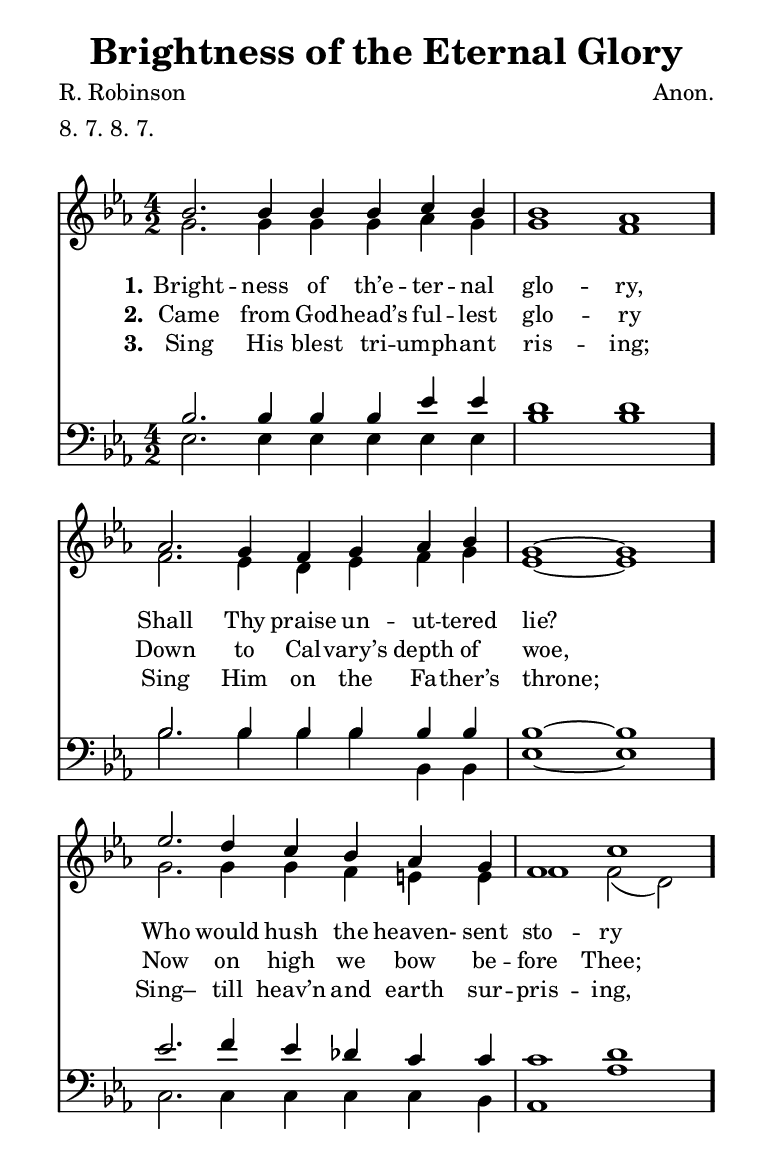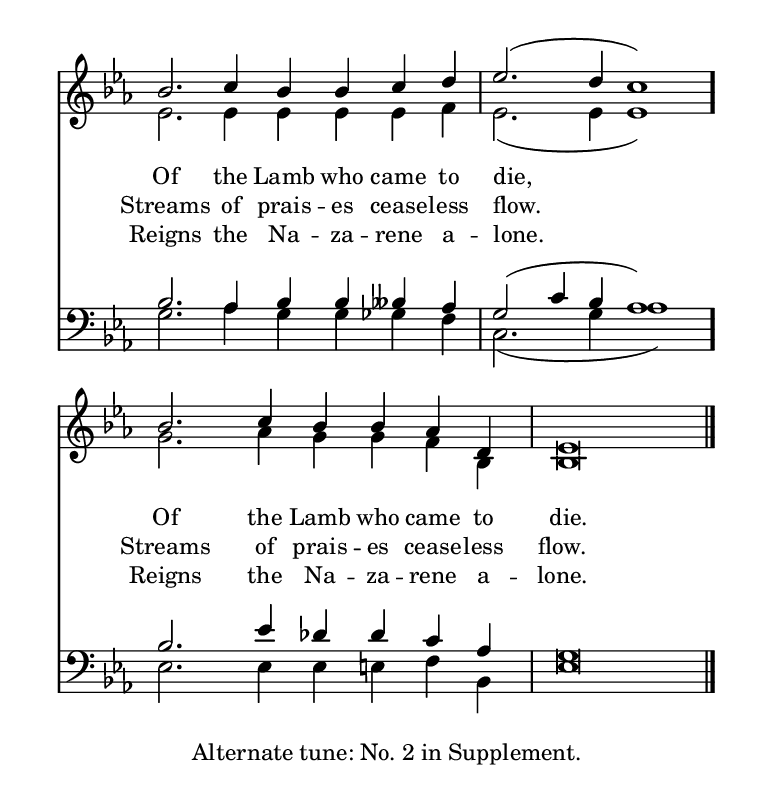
\include "common/global.ily"
\paper {
  \include "common/paper.ily"
  %ragged-bottom = ##t
  ragged-last-bottom = ##t
  systems-per-page = ##f
  %page-count = ##f
}

\header{
  hymnnumber = "152"
  title = "Brightness of the Eternal Glory"
  tunename = "Hamilton"
  meter = "8. 7. 8. 7."
  poet = "R. Robinson"
  composer = "Anon."
  %copyright = ""
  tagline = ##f
}

global = {
  \include "common/overrides.ily"
  \override Staff.TimeSignature.style = #'numbered
  \time 4/2
  \override Score.MetronomeMark.transparent = ##t % hide all fermata changes too
  \tempo 2=80
  \key ees \major
  \autoBeamOff
}

notesSoprano = {
\global
\relative c'' {

  bes2. bes4 bes bes c bes | bes1 aes |
  aes2. g4 f g aes bes | g1 ~ g |
  ees'2. d4 c bes aes g | f1 c' |
  bes2. c4 bes bes c d | ees2.( d4 c1) |
  bes2. c4 bes bes aes d, | ees\breve

  \bar "|."

}
}

notesAlto = {
\global
\relative e' {

  g2. g4 g g aes g | g1 f |
  f2. ees4 d ees f g | ees1 ~ ees |
  g2. g4 g f e e | f1 f2( d) |
  ees2. ees4 ees ees ees f | ees2.( ees4  ees1) |
  g2. aes4 g g f bes, | bes\breve

}
}

notesTenor = {
\global
\relative a {

  bes2. bes4 bes bes ees ees | d1 d |
  bes2. bes4 bes bes bes bes | bes1 ~ bes |
  ees2. f4 ees des c c | c1 d |
  bes2. aes4 bes bes beses aes | g2( c4 bes aes1) |
  bes2. ees4 des des c aes | g\breve

}
}

notesBass = {
\global
\relative f {

  ees2. ees4 ees ees ees ees | bes'1 bes |
  bes2. bes4 bes bes bes, bes | ees1 ~ ees |
  c2. c4 c c c bes | aes1 aes' |
  g2. aes4 g g ges f | c2.( g'4 aes1) |
  ees2. ees4 ees e f bes, | ees\breve

}
}

wordsA = \lyricmode {
\set stanza = "1."

Bright -- ness of th’e -- ter -- nal glo -- ry, \bar "."
Shall Thy praise un -- ut -- tered lie?__ \bar "."
Who would hush the heaven- sent sto -- ry__ \bar "."
%{HIDE>%}Of the Lamb who came to die,__ \bar "." %{<HIDE%}
Of the Lamb who came to die. \bar "."

}

wordsB = \lyricmode {
\set stanza = "2."

Came from God -- head’s ful -- lest glo -- ry
Down to Cal -- vary’s depth of woe,__
Now on high we bow be -- fore Thee;__
%{HIDE>%}Streams of prais -- es cease -- less flow.__ %{<HIDE%}
Streams of prais -- es cease -- less flow.__

}

wordsC = \lyricmode {
\set stanza = "3."

Sing His blest tri -- umph -- ant ris -- ing;
Sing Him on the Fa -- ther’s throne;
Sing– till heav’n and earth sur -- pris -- ing,__
%{HIDE>%}Reigns the Na -- za -- rene a -- lone.__ %{<HIDE%}
Reigns the Na -- za -- rene a -- lone.__

}

\score {
  \context ChoirStaff <<
    \context Staff = upper <<
      \set ChoirStaff.systemStartDelimiter = #'SystemStartBar
      \context Voice  = sopranos { \voiceOne << \notesSoprano >> }
      \context Voice  = altos { \voiceTwo << \notesAlto >> }
      \context Lyrics = one   \lyricsto sopranos \wordsA
      \context Lyrics = two   \lyricsto sopranos \wordsB
      \context Lyrics = three \lyricsto sopranos \wordsC
    >>
    \context Staff = men <<
      \clef bass
      \context Voice  = tenors { \voiceOne << \notesTenor >> }
      \context Voice  = basses { \voiceTwo << \notesBass >> }
    >>
  >>
  \layout {
    \include "common/layout.ily"
  }
  \midi{
    \include "common/midi.ily"
  }
}

\noPageBreak \markup { \vspace #2 \fill-line { \raise #2 \line { Alternate tune: No. 2 in Supplement. } } }

\version "2.19.49"  % necessary for upgrading to future LilyPond versions.

% vi:set et ts=2 sw=2 ai nocindent syntax=lilypond:
